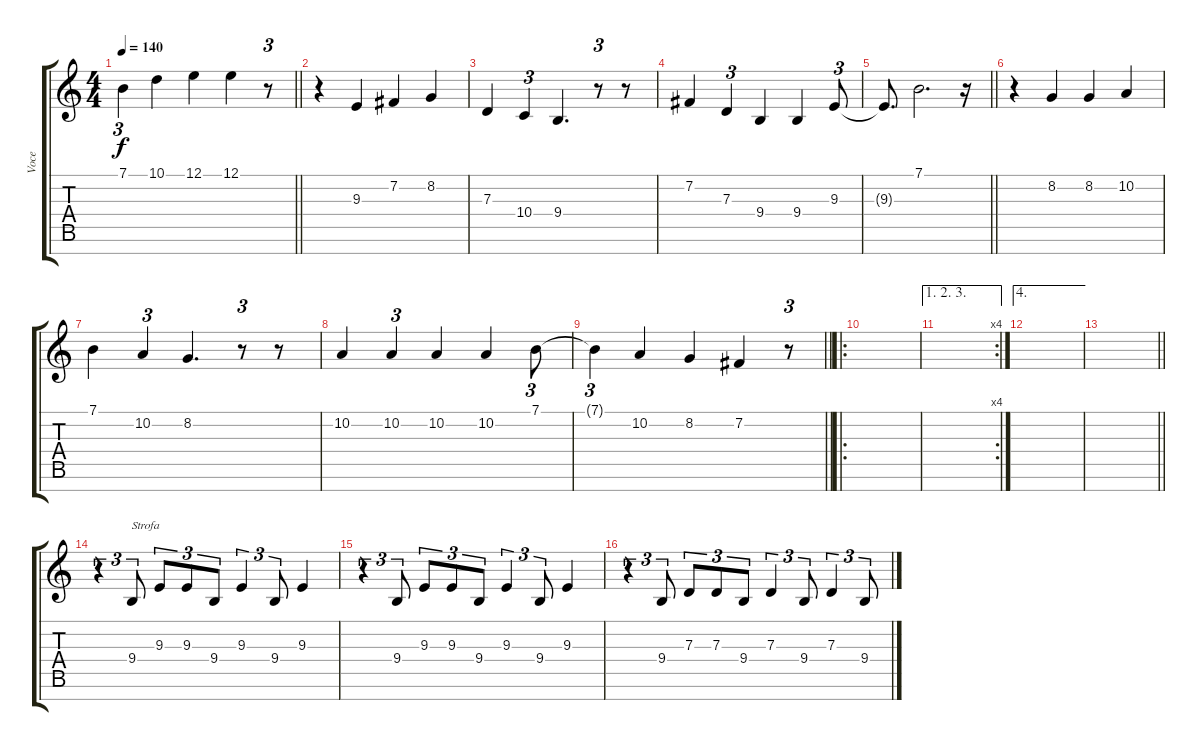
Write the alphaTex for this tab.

\track ("Voce" "Voce") {instrument lead1square}
\staff {score tabs}
\tuning (E4 B3 G3 D3 A2 E2 B1) {hide}
\ts (4 4)
\tempo 140
\clef g2
\barLineRight lightlight
\ks c
7.1.4{tu (3 2) dy f} 10.1.4 12.1.4 12.1.4 r.8{tu (3 2)} |
r.4 9.3.4 7.2.4 8.2.4 |
7.3.4 10.4.4{tu (3 2)} 9.4.4{d} r.8{tu (3 2)} r.8 |
7.2.4 7.3.4{tu (3 2)} 9.4.4 9.4.4 9.3.8{tu (3 2)} |
\barLineRight lightlight
9.3{t}.8{d} 7.1.2{d} r.16 |
r.4 8.2.4 8.2.4 10.2.4 |
7.1.4 10.2.4{tu (3 2)} 8.2.4{d} r.8{tu (3 2)} r.8 |
10.2.4 10.2.4{tu (3 2)} 10.2.4 10.2.4 7.1.8{tu (3 2)} |
\barLineRight lightlight
7.1{t}.4{tu (3 2)} 10.2.4 8.2.4 7.2.4 r.8{tu (3 2)} |
\ro
|
\ae (1 2 3)
\rc 4
|
\ae 4
|
\barLineRight lightlight
|
r.4{tu (3 2)} 9.4.8{tu (3 2) txt "Strofa"} 9.3.8{tu (3 2)} 9.3.8{tu (3 2)} 9.4.8{tu (3 2)} 9.3.4{tu (3 2)} 9.4.8{tu (3 2)} 9.3.4 |
r.4{tu (3 2)} 9.4.8{tu (3 2)} 9.3.8{tu (3 2)} 9.3.8{tu (3 2)} 9.4.8{tu (3 2)} 9.3.4{tu (3 2)} 9.4.8{tu (3 2)} 9.3.4 |
r.4{tu (3 2)} 9.4.8{tu (3 2)} 7.3.8{tu (3 2)} 7.3.8{tu (3 2)} 9.4.8{tu (3 2)} 7.3.4{tu (3 2)} 9.4.8{tu (3 2)} 7.3.4{tu (3 2)} 9.4.8{tu (3 2)}
